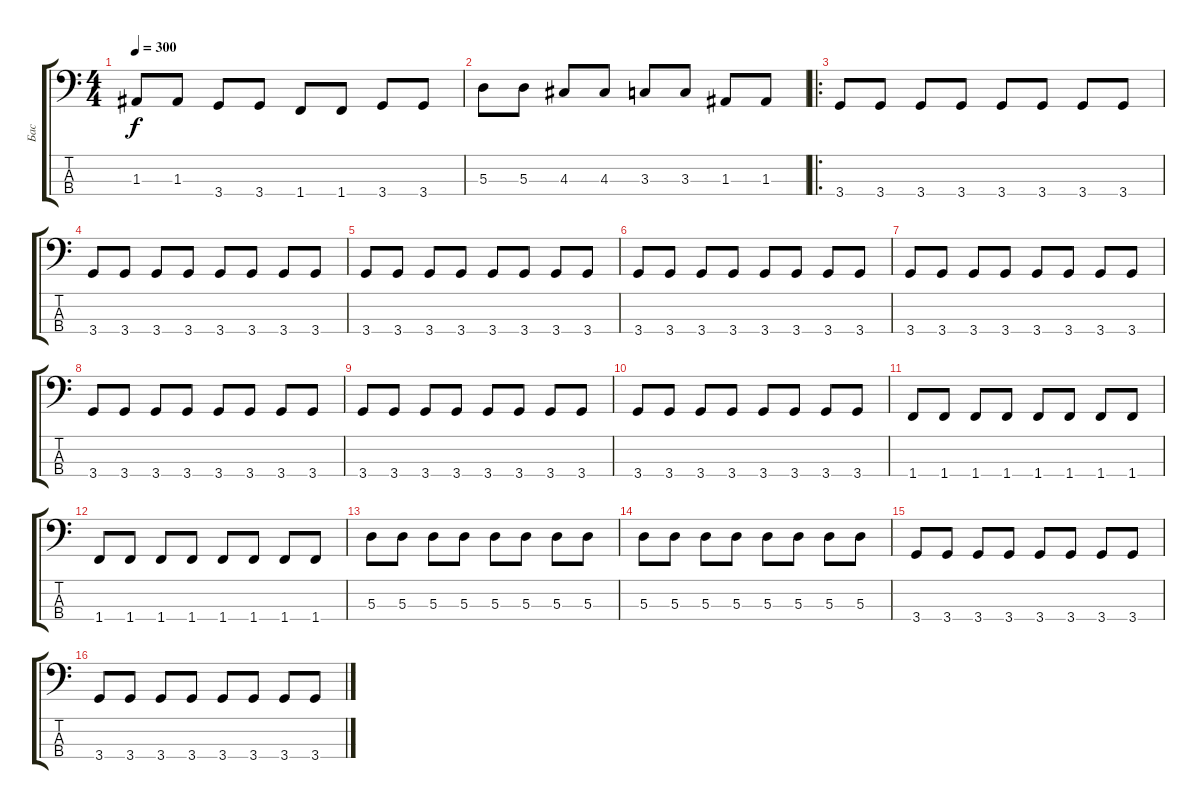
\track ("Бас" "Бас") {instrument electricbassfinger}
\staff {score tabs}
\tuning (G2 D2 A1 E1) {hide}
\ts (4 4)
\tempo 300
\clef f4
\ks c
1.3.8{dy f} 1.3.8 3.4.8 3.4.8 1.4.8 1.4.8 3.4.8 3.4.8 |
5.3.8 5.3.8 4.3.8 4.3.8 3.3.8 3.3.8 1.3.8 1.3.8 |
\ro
3.4.8 3.4.8 3.4.8 3.4.8 3.4.8 3.4.8 3.4.8 3.4.8 |
3.4.8 3.4.8 3.4.8 3.4.8 3.4.8 3.4.8 3.4.8 3.4.8 |
3.4.8 3.4.8 3.4.8 3.4.8 3.4.8 3.4.8 3.4.8 3.4.8 |
3.4.8 3.4.8 3.4.8 3.4.8 3.4.8 3.4.8 3.4.8 3.4.8 |
3.4.8 3.4.8 3.4.8 3.4.8 3.4.8 3.4.8 3.4.8 3.4.8 |
3.4.8 3.4.8 3.4.8 3.4.8 3.4.8 3.4.8 3.4.8 3.4.8 |
3.4.8 3.4.8 3.4.8 3.4.8 3.4.8 3.4.8 3.4.8 3.4.8 |
3.4.8 3.4.8 3.4.8 3.4.8 3.4.8 3.4.8 3.4.8 3.4.8 |
1.4.8 1.4.8 1.4.8 1.4.8 1.4.8 1.4.8 1.4.8 1.4.8 |
1.4.8 1.4.8 1.4.8 1.4.8 1.4.8 1.4.8 1.4.8 1.4.8 |
5.3.8 5.3.8 5.3.8 5.3.8 5.3.8 5.3.8 5.3.8 5.3.8 |
5.3.8 5.3.8 5.3.8 5.3.8 5.3.8 5.3.8 5.3.8 5.3.8 |
3.4.8 3.4.8 3.4.8 3.4.8 3.4.8 3.4.8 3.4.8 3.4.8 |
3.4.8 3.4.8 3.4.8 3.4.8 3.4.8 3.4.8 3.4.8 3.4.8
